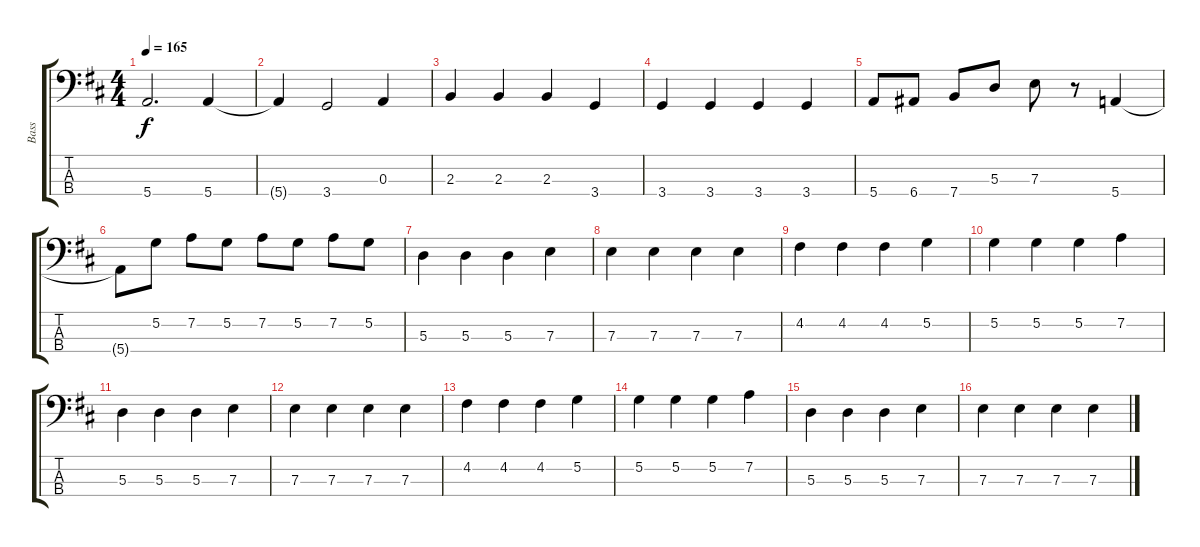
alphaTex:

\track ("Bass" "Bass") {instrument electricbassfinger}
\staff {score tabs}
\tuning (G2 D2 A1 E1) {hide}
\ts (4 4)
\tempo 165
\clef f4
\ks bminor
5.4.2{d dy f} 5.4.4 |
5.4{t}.4 3.4.2 0.3.4 |
2.3.4 2.3.4 2.3.4 3.4.4 |
3.4.4 3.4.4 3.4.4 3.4.4 |
5.4.8 6.4.8 7.4.8 5.3.8 7.3.8 r.8 5.4.4 |
5.4{t}.8 5.2.8 7.2.8 5.2.8 7.2.8 5.2.8 7.2.8 5.2.8 |
5.3.4 5.3.4 5.3.4 7.3.4 |
7.3.4 7.3.4 7.3.4 7.3.4 |
4.2.4 4.2.4 4.2.4 5.2.4 |
5.2.4 5.2.4 5.2.4 7.2.4 |
5.3.4 5.3.4 5.3.4 7.3.4 |
7.3.4 7.3.4 7.3.4 7.3.4 |
4.2.4 4.2.4 4.2.4 5.2.4 |
5.2.4 5.2.4 5.2.4 7.2.4 |
5.3.4 5.3.4 5.3.4 7.3.4 |
7.3.4 7.3.4 7.3.4 7.3.4
